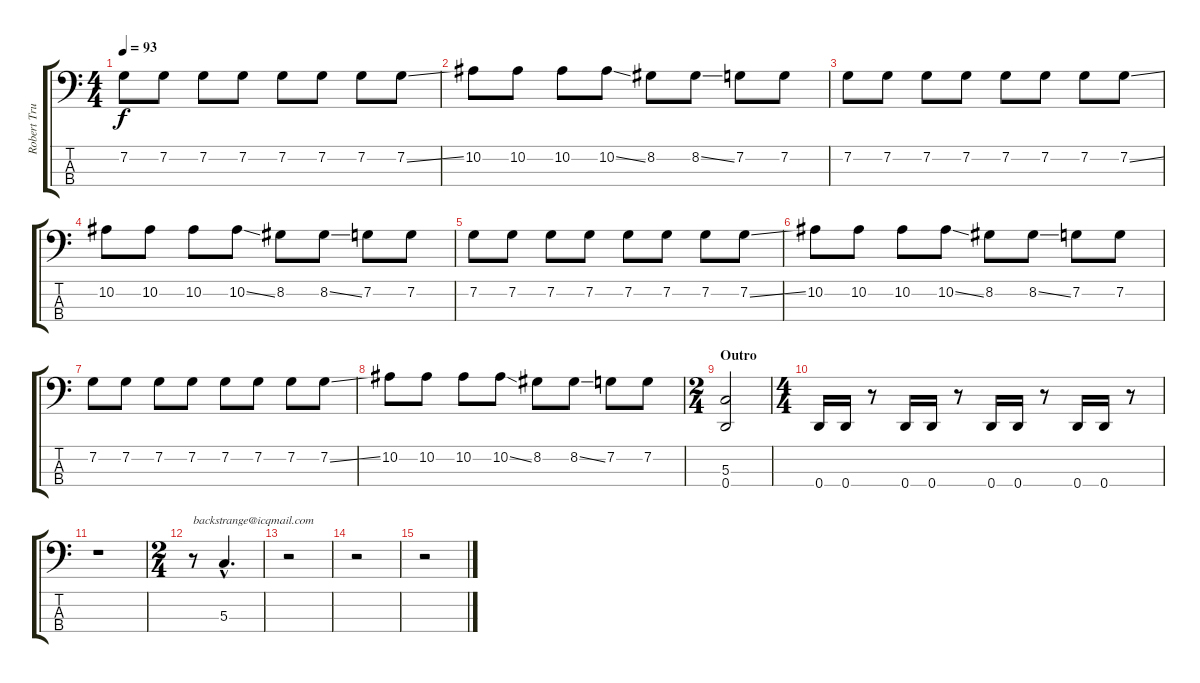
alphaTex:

\track ("Robert Trujillo" "Robert Tru") {instrument electricbassfinger}
\staff {score tabs}
\tuning (F2 C2 G1 D1) {hide}
\ts (4 4)
\tempo 93
\clef f4
\ks c
7.2.8{dy f} 7.2.8 7.2.8 7.2.8 7.2.8 7.2.8 7.2.8 7.2{ss}.8 |
10.2.8 10.2.8 10.2.8 10.2{ss}.8 8.2.8 8.2{ss}.8 7.2.8 7.2.8 |
7.2.8 7.2.8 7.2.8 7.2.8 7.2.8 7.2.8 7.2.8 7.2{ss}.8 |
10.2.8 10.2.8 10.2.8 10.2{ss}.8 8.2.8 8.2{ss}.8 7.2.8 7.2.8 |
7.2.8 7.2.8 7.2.8 7.2.8 7.2.8 7.2.8 7.2.8 7.2{ss}.8 |
10.2.8 10.2.8 10.2.8 10.2{ss}.8 8.2.8 8.2{ss}.8 7.2.8 7.2.8 |
7.2.8 7.2.8 7.2.8 7.2.8 7.2.8 7.2.8 7.2.8 7.2{ss}.8 |
10.2.8 10.2.8 10.2.8 10.2{ss}.8 8.2.8 8.2{ss}.8 7.2.8 7.2.8 |
\ts (2 4)
\section ("" "Outro")
(5.3 0.4).2 |
\ts (4 4)
0.4.16 0.4.16 r.8 0.4.16 0.4.16 r.8 0.4.16 0.4.16 r.8 0.4.16 0.4.16 r.8 |
r.1 |
\ts (2 4)
r.8{txt "backstrange@icqmail.com"} 5.3{hac}.4{d instrument slapbass1} |
r.2 |
r.2 |
r.2
